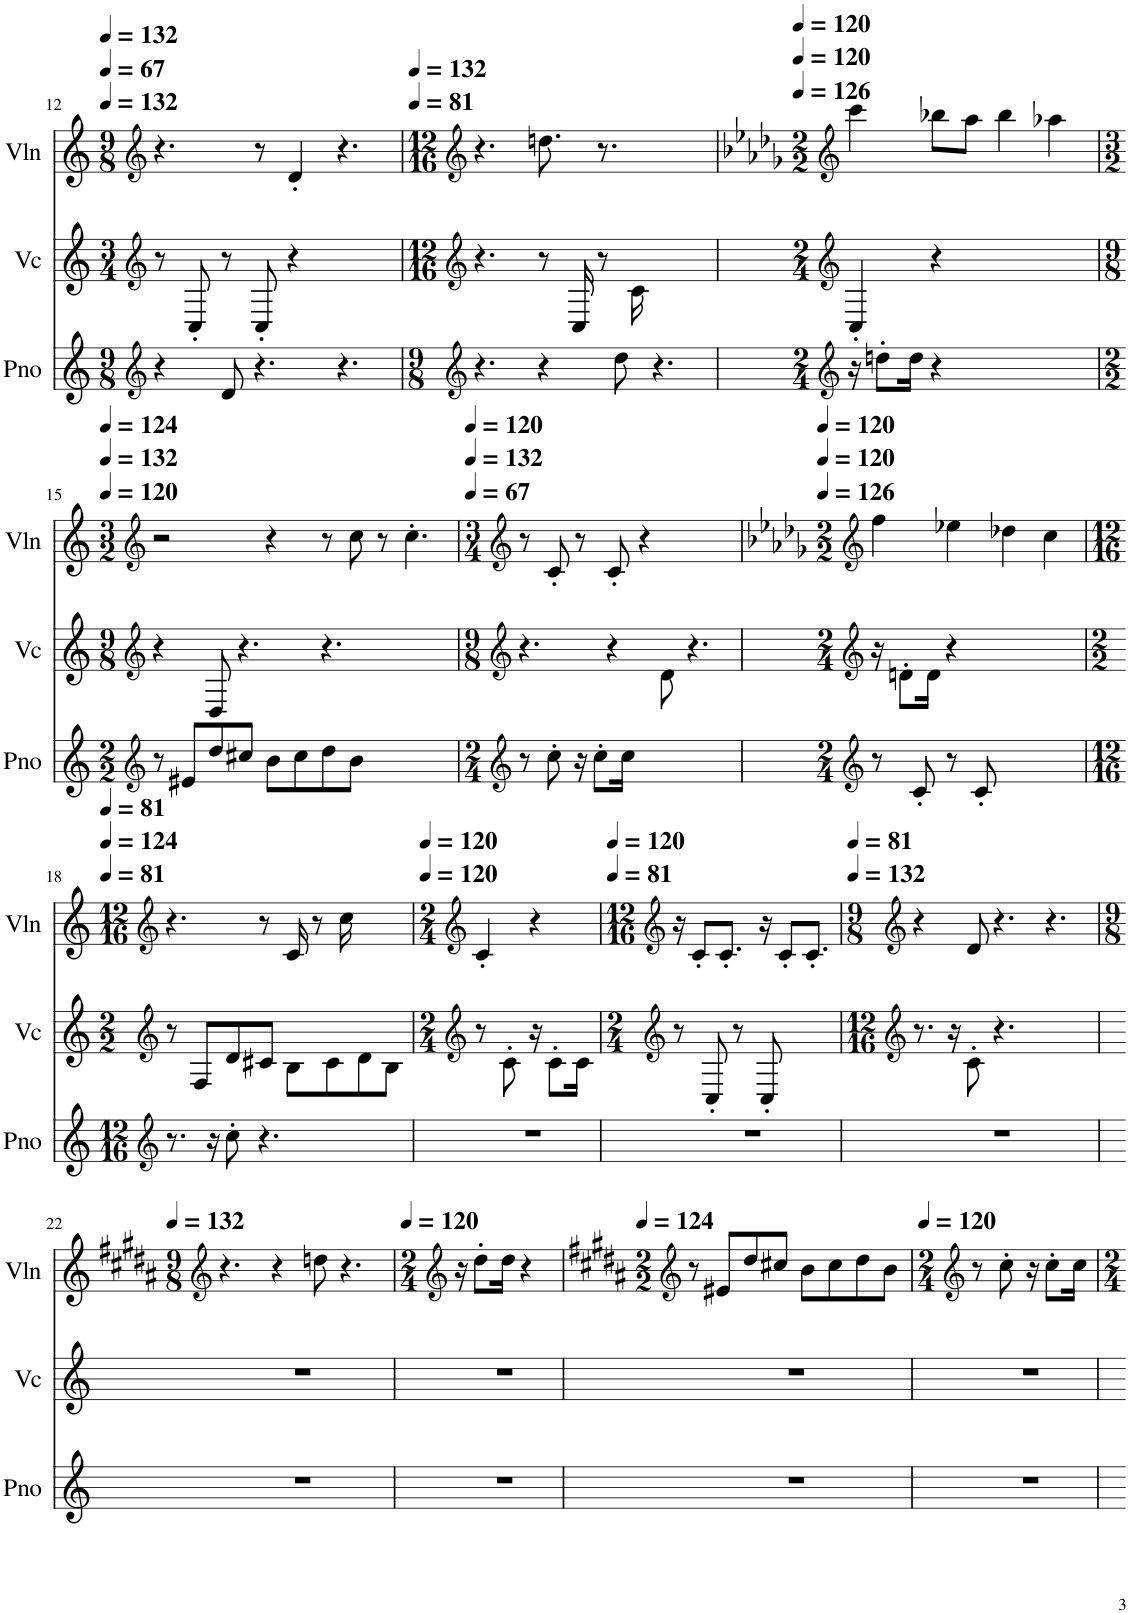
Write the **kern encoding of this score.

**kern	**kern	**kern
*part3	*part2	*part1
*staff3	*staff2	*staff1
*I"Piano	*I"Violoncello	*I"Violin
*I'Pno	*I'Vc	*I'Vln
!!LO:PB:g=z
*clefG2	*clefG2	*clefG2
*k[]	*k[]	*k[]
*M9/8	*M3/4	*M9/8
*MM132	*MM132	*MM132
=12	=12	=12
4r	8r	4.r
.	8C'/	.
8d/	8r	.
4.r	8C'/	8r
.	4r	4d'/
4.r	4.ryy	4.r
=13	=13	=13
*clefG2	*clefG2	*clefG2
*M9/8	*M12/16	*M12/16
*	*	*MM132
4.r	4.r	4.r
4r	8r	8.ddn\
.	16C/	.
.	8r	8.r
8dd\	.	.
.	16c\	.
4.r	4.ryy	4.ryy
=14	=14	=14
*clefG2	*clefG2	*clefG2
*	*	*k[b-e-a-d-g-]
*M2/4	*M2/4	*M2/2
*	*	*MM120
16r	4C'/	4ccc\
8ddn'\L	.	.
16dd\Jk	.	.
4r	4r	8bb-X\L
.	.	8aa\J
2ryy	2ryy	4bb-\
.	.	4aa-X\
!!LO:LB:g=z
=15	=15	=15
*clefG2	*clefG2	*clefG2
*k[]	*	*k[]
*M2/2	*M9/8	*M3/2
*	*	*MM124
8r	4r	2r
8e#X/L	.	.
8dd/	8D/	.
8cc#X/J	4.r	.
8b\L	.	4r
8cc#\	.	.
8dd\	4.r	8r
8b\J	.	8cc\
2ryy	.	8r
.	4.ryy	4.cc'\
=16	=16	=16
*clefG2	*clefG2	*clefG2
*k[]	*	*
*M2/4	*M9/8	*M3/4
*	*	*MM120
8r	4.r	8r
8cc'\	.	8c'/
16r	.	8r
8cc'\L	.	.
.	4r	8c'/
16cc\Jk	.	.
2ryy	.	4r
.	8d\	.
.	4.r	4.ryy
8ryy	.	.
=17	=17	=17
*clefG2	*clefG2	*clefG2
*	*	*k[b-e-a-d-g-]
*M2/4	*M2/4	*M2/2
*	*	*MM120
8r	16r	4ff\
.	8dn'\L	.
8c'/	.	.
.	16d\Jk	.
8r	4r	4ee-X\
8c'/	.	.
2ryy	2ryy	4dd-X\
.	.	4cc\
!!LO:LB:g=z
=18	=18	=18
*clefG2	*clefG2	*clefG2
*	*k[]	*k[]
*M12/16	*M2/2	*M12/16
*	*	*MM81
8.r	8r	4.r
.	8F/L	.
16r	.	.
8cc'\	8d/	.
4.r	8c#X/J	8r
.	8B\L	16c/
.	.	8r
.	8c#\	.
.	.	16cc\
4ryy	8d\	4ryy
.	8B\J	.
=19	=19	=19
*	*clefG2	*clefG2
*	*k[]	*
*	*M2/4	*M2/4
*	*	*MM120
2.r	8r	4c'/
.	8c'\	.
.	16r	4r
.	8c'\L	.
.	16c\Jk	.
.	4ryy	4ryy
=20	=20	=20
*	*clefG2	*clefG2
*	*M2/4	*M12/16
*	*	*MM120
2.r	8r	16r
.	.	8c'/L
.	8C'/	.
.	.	8.c'/J
.	8r	.
.	8C'/	16r
.	.	8c'/L
.	4ryy	.
.	.	8.c'/J
=21	=21	=21
*	*clefG2	*clefG2
*	*M12/16	*M9/8
*	*	*MM81
2.r	8.r	4r
.	16r	.
.	8c'\	8d/
.	4.r	4.r
4.ryy	4.ryy	4.r
!!LO:LB:g=z
=22	=22	=22
*	*	*clefG2
*	*	*M9/8
*	*	*MM132
2.r	2.r	4.r
.	.	4r
.	.	8ddn\
4.ryy	4.ryy	4.r
=23	=23	=23
*	*	*clefG2
*	*	*M2/4
*	*	*MM120
2.r	2.r	16r
.	.	8dd'\L
.	.	16dd\Jk
.	.	4r
.	.	4ryy
=24	=24	=24
*	*	*clefG2
*	*	*k[f#c#g#d#a#]
*	*	*M2/2
*	*	*MM124
2.r	2.r	8r
.	.	8e#X/L
.	.	8dd/
.	.	8cc#X/J
.	.	8b\L
.	.	8cc#\
4ryy	4ryy	8dd\
.	.	8b\J
=25	=25	=25
*	*	*clefG2
*	*	*k[]
*	*	*M2/4
*	*	*MM120
2.r	2.r	8r
.	.	8cc'\
.	.	16r
.	.	8cc'\L
.	.	16cc\Jk
.	.	4ryy
=	=	=
*-	*-	*-
